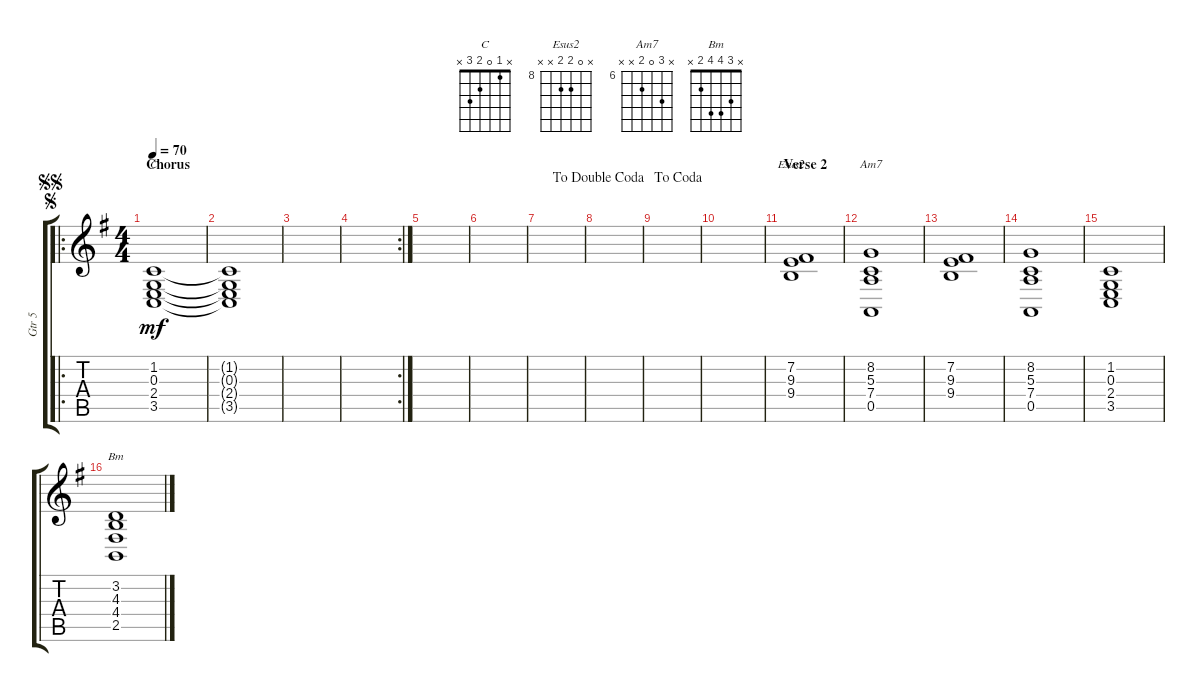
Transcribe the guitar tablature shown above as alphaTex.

\track ("Gtr 5" "Gtr 5") {instrument acousticgrandpiano}
\staff {score tabs}
\tuning (E4 B3 G3 D3 A2 E2) {hide}
\chord ("C" x 1 0 2 3 x)
\chord ("Esus2" x 0 9 9 x x) {firstfret 8}
\chord ("Am7" x 8 0 7 x x) {firstfret 6}
\chord ("Bm" x 3 4 4 2 x)
\ro
\ts (4 4)
\section ("" "Chorus")
\jump segno
\jump segnosegno
\tempo 70
\clef g2
\ks g
(1.2 0.3 2.4 3.5).1{ch "C" dy mf} |
(1.2{t} 0.3{t} 2.4{t} 3.5{t}).1 |
|
\rc 2
|
|
|
|
\jump dadoublecoda
|
\jump dacoda
|
|
\section ("" "Verse 2")
(7.2 9.3 9.4).1{ch "Esus2"} |
(8.2 5.3 7.4 0.5).1{ch "Am7"} |
(7.2 9.3 9.4).1 |
(8.2 5.3 7.4 0.5).1 |
(1.2 0.3 2.4 3.5).1 |
(3.2 4.3 4.4 2.5).1{ch "Bm"}
